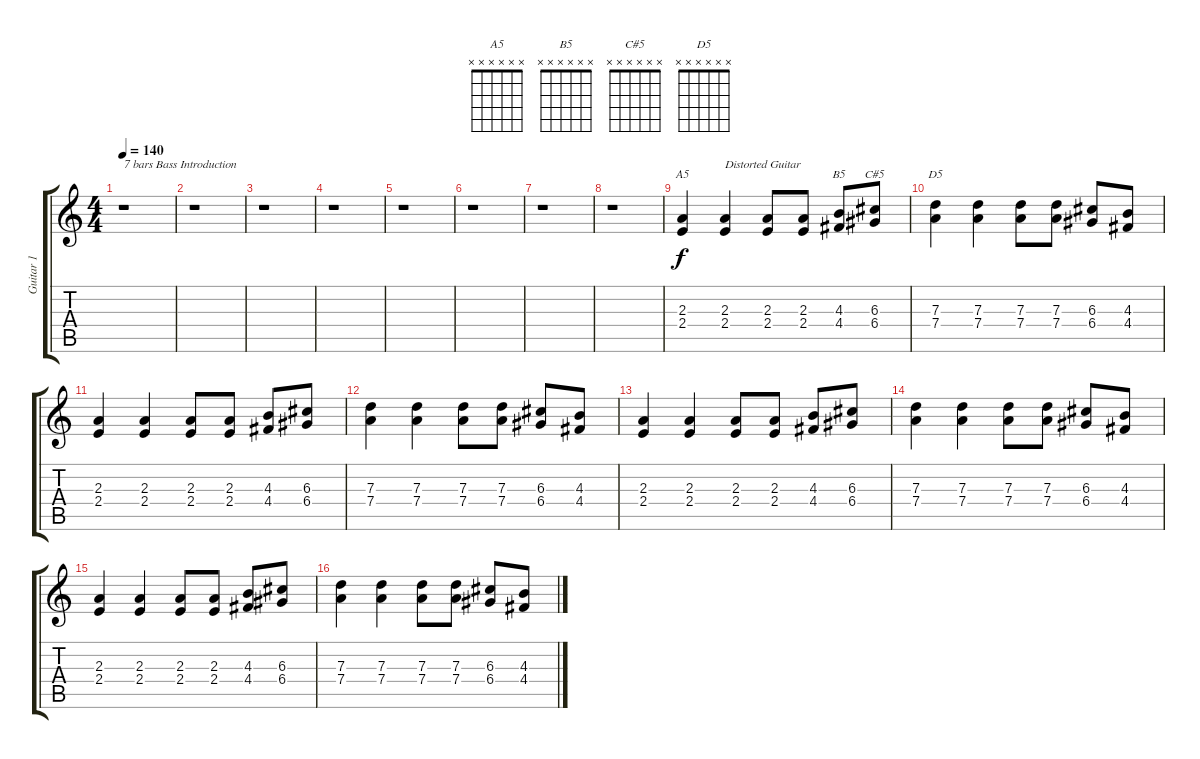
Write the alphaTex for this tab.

\track ("Guitar 1" "Guitar 1") {instrument distortionguitar}
\staff {score tabs}
\tuning (E4 B3 G3 D3 A2 E2) {hide}
\chord ("A5" x x x x x x) {firstfret 0}
\chord ("B5" x x x x x x) {firstfret 0}
\chord ("C#5" x x x x x x) {firstfret 0}
\chord ("D5" x x x x x x) {firstfret 0}
\ts (4 4)
\tempo 140
\clef g2
\ks c
r.1{txt "7 bars Bass Introduction" dy f instrument distortionguitar} |
r.1 |
r.1 |
r.1 |
r.1 |
r.1 |
r.1 |
r.1 |
(2.3 2.4).4{ch "A5"} (2.3 2.4).4{txt "Distorted Guitar"} (2.3 2.4).8 (2.3 2.4).8 (4.3 4.4).8{ch "B5"} (6.3 6.4).8{ch "C#5"} |
(7.3 7.4).4{ch "D5"} (7.3 7.4).4 (7.3 7.4).8 (7.3 7.4).8 (6.3 6.4).8 (4.3 4.4).8 |
(2.3 2.4).4 (2.3 2.4).4 (2.3 2.4).8 (2.3 2.4).8 (4.3 4.4).8 (6.3 6.4).8 |
(7.3 7.4).4 (7.3 7.4).4 (7.3 7.4).8 (7.3 7.4).8 (6.3 6.4).8 (4.3 4.4).8 |
(2.3 2.4).4 (2.3 2.4).4 (2.3 2.4).8 (2.3 2.4).8 (4.3 4.4).8 (6.3 6.4).8 |
(7.3 7.4).4 (7.3 7.4).4 (7.3 7.4).8 (7.3 7.4).8 (6.3 6.4).8 (4.3 4.4).8 |
(2.3 2.4).4 (2.3 2.4).4 (2.3 2.4).8 (2.3 2.4).8 (4.3 4.4).8 (6.3 6.4).8 |
(7.3 7.4).4 (7.3 7.4).4 (7.3 7.4).8 (7.3 7.4).8 (6.3 6.4).8 (4.3 4.4).8
